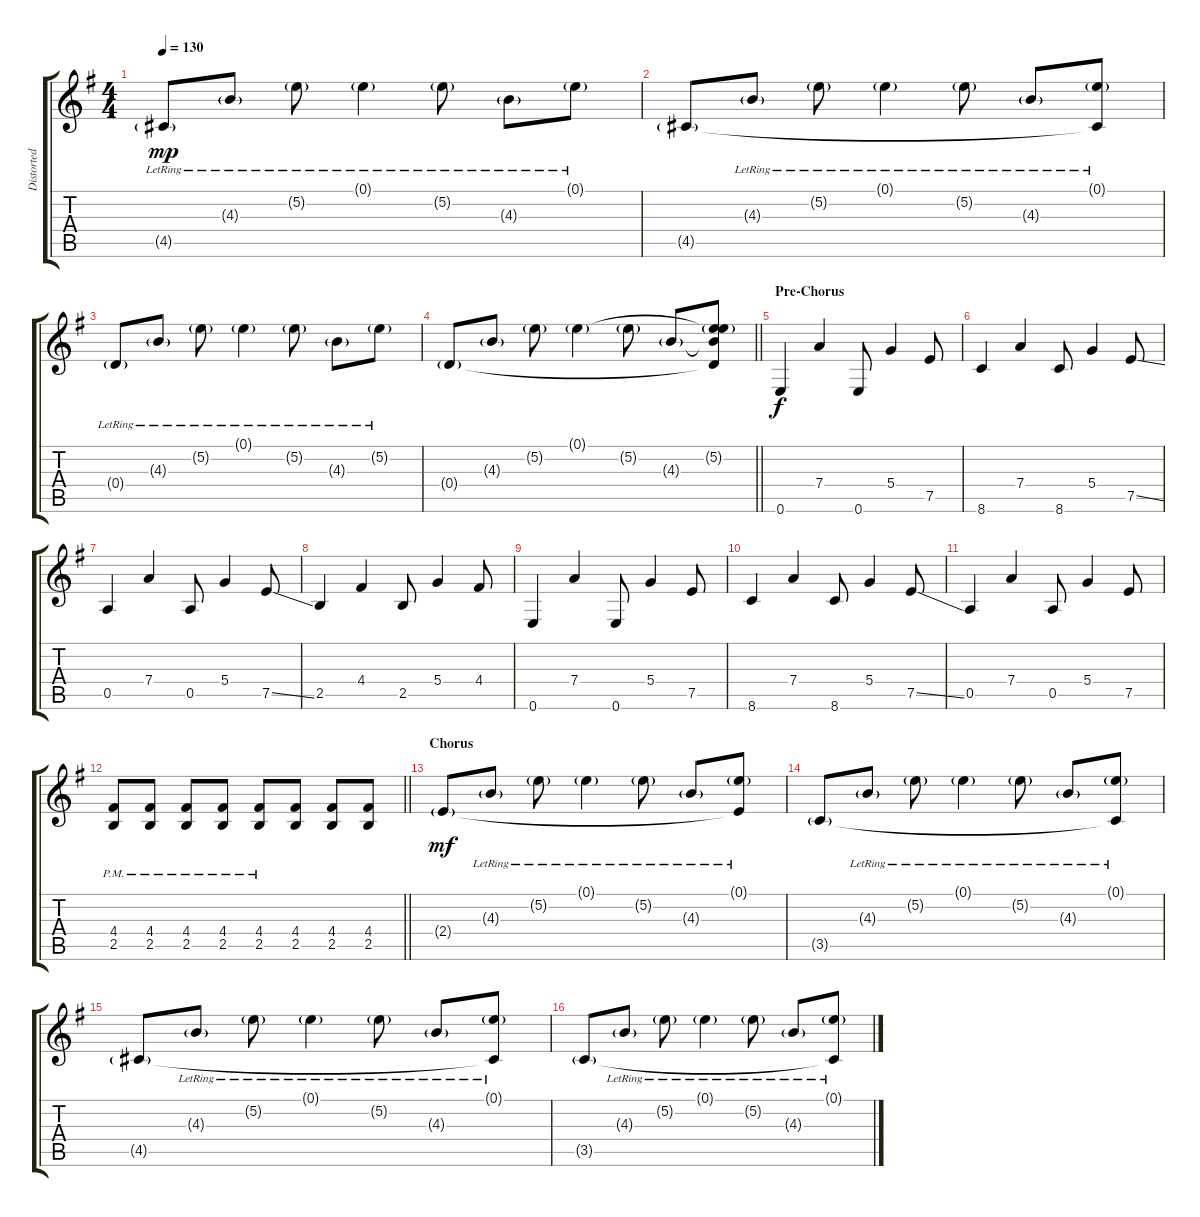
\track ("Distorted Rhythm Guitar (R)" "Distorted ") {instrument distortionguitar}
\staff {score tabs}
\tuning (E4 B3 G3 D3 A2 E2) {hide}
\ts (4 4)
\tempo 130
\clef g2
\ks eminor
4.5{g lr}.8{dy mp} 4.3{g lr}.8 5.2{g lr}.8 0.1{g lr}.4 5.2{g lr}.8 4.3{g lr}.8 0.1{g lr}.8 |
4.5{g}.8 4.3{g lr}.8 5.2{g lr}.8 0.1{g lr}.4 5.2{g lr}.8 4.3{g lr}.8 (0.1{g lr} 4.5{t}).8 |
0.4{g lr}.8 4.3{g lr}.8 5.2{g lr}.8 0.1{g lr}.4 5.2{g lr}.8 4.3{g lr}.8 5.2{g lr}.8 |
\barLineRight lightlight
0.4{g}.8 4.3{g}.8 5.2{g}.8 0.1{g}.4 5.2{g}.8 4.3{g}.8 (0.1{t} 5.2{g} 4.3{t} 0.4{t}).8 |
\section ("" "Pre-Chorus")
0.6.4{dy f} 7.4.4 0.6.8 5.4.4 7.5.8 |
8.6.4 7.4.4 8.6.8 5.4.4 7.5{ss}.8 |
0.5.4 7.4.4 0.5.8 5.4.4 7.5{ss}.8 |
2.5.4 4.4.4 2.5.8 5.4.4 4.4.8 |
0.6.4 7.4.4 0.6.8 5.4.4 7.5.8 |
8.6.4 7.4.4 8.6.8 5.4.4 7.5{ss}.8 |
0.5.4 7.4.4 0.5.8 5.4.4 7.5.8 |
\barLineRight lightlight
(4.4{pm} 2.5{pm}).8 (4.4{pm} 2.5{pm}).8 (4.4{pm} 2.5{pm}).8 (4.4{pm} 2.5{pm}).8 (4.4{pm} 2.5{pm}).8 (4.4 2.5).8 (4.4 2.5).8 (4.4 2.5).8 |
\section ("" "Chorus")
2.4{g}.8{dy mf} 4.3{g lr}.8 5.2{g lr}.8 0.1{g lr}.4 5.2{g lr}.8 4.3{g lr}.8 (0.1{g lr} 2.4{t}).8 |
3.5{g}.8 4.3{g lr}.8 5.2{g lr}.8 0.1{g lr}.4 5.2{g lr}.8 4.3{g lr}.8 (0.1{g lr} 3.5{t}).8 |
4.5{g}.8 4.3{g lr}.8 5.2{g lr}.8 0.1{g lr}.4 5.2{g lr}.8 4.3{g lr}.8 (0.1{g lr} 4.5{t}).8 |
3.5{g}.8 4.3{g lr}.8 5.2{g lr}.8 0.1{g lr}.4 5.2{g lr}.8 4.3{g lr}.8 (0.1{g lr} 3.5{t}).8
